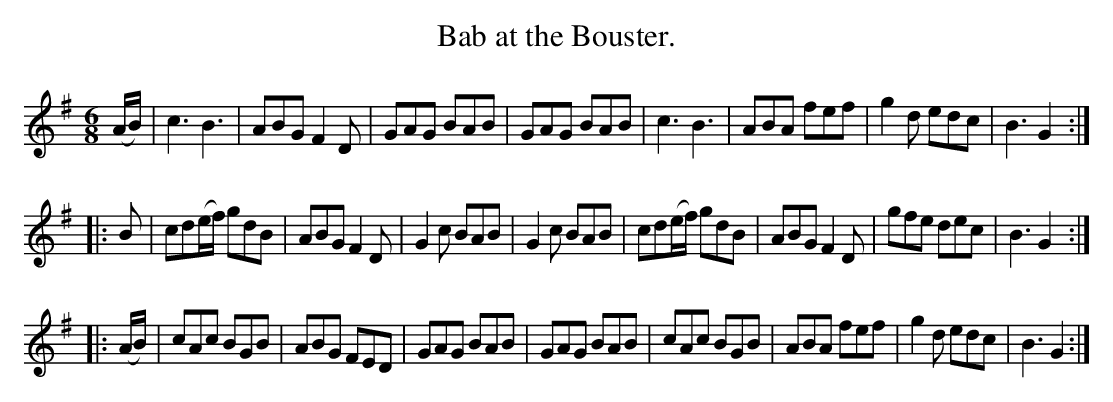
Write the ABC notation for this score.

X:1
T:Bab at the Bouster.
M:6/8
L:1/8
K:G
(A/B/)|c3       B3 |ABG F2D|GAG BAB|GAG BAB|\
c3       B3 |ABA fef|g2d edc|B3  G2:|
|: B    |cd(e/f/) gdB|ABG F2D|G2c BAB|G2c BAB|\
cd(e/f/) gdB|ABG F2D|gfe dec|B3  G2:|
|:(A/B/)|cAc      BGB|ABG FED|GAG BAB|GAG BAB|\
cAc      BGB|ABA fef|g2d edc|B3  G2:|
